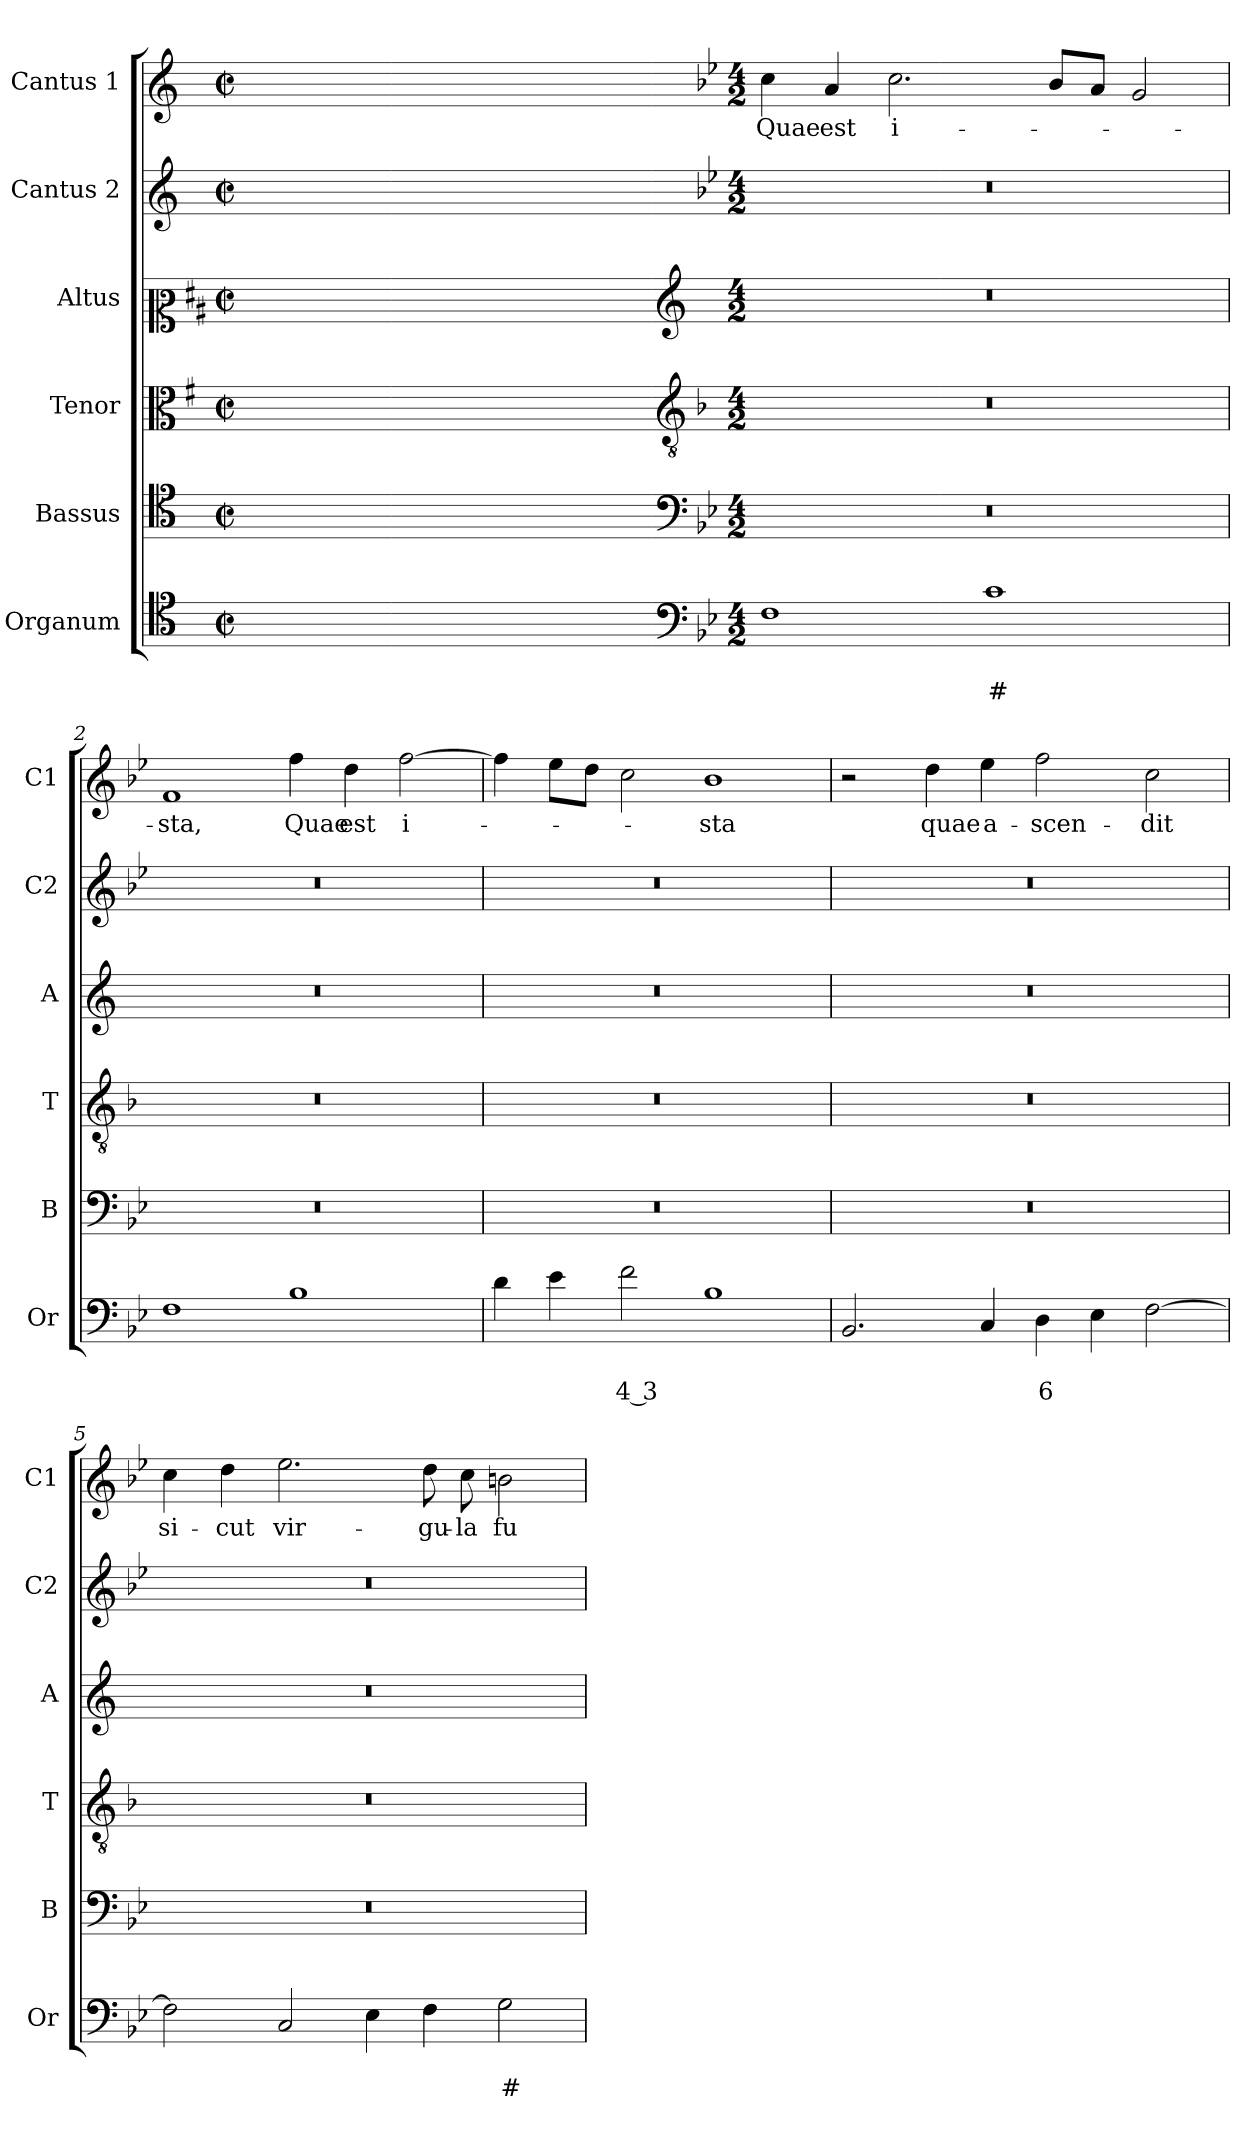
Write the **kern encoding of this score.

**kern	**text	**text	**kern	**kern	**kern	**kern	**kern	**text
*part6	*part6	*part6	*part5	*part4	*part3	*part2	*part1	*part1
*staff6	*staff6	*staff6	*staff5	*staff4	*staff3	*staff2	*staff1	*staff1
*I"Organum	*	*	*I"Bassus	*I"Tenor	*I"Altus	*I"Cantus 2	*I"Cantus 1	*
*I'Or	*	*	*I'B	*I'T	*I'A	*I'C2	*I'C1	*
*clefC4	*	*	*clefC4	*clefC3	*clefC2	*clefG2	*clefG2	*
*	*	*	*	*ITrd4c7	*ITrd1c2	*	*	*
*k[]	*	*	*k[]	*k[]	*k[]	*k[]	*k[]	*
*C:	*	*	*C:	*C:	*C:	*C:	*C:	*
*M2/2	*	*	*M2/2	*M2/2	*M2/2	*M2/2	*M2/2	*
*met(c|)	*	*	*met(c|)	*met(c|)	*met(c|)	*met(c|)	*met(c|)	*
=	=	=	=	=	=	=	=	=
1ryy	.	.	1ryy	1ryy	1ryy	1ryy	1ryy	.
=1X-	=1X-	=1X-	=1X-	=1X-	=1X-	=1X-	=1X-	=1X-
4ryy	.	.	4ryy	4ryy	4ryy	4ryy	4ryy	.
4ryy	.	.	4ryy	4ryy	4ryy	4ryy	4ryy	.
4ryy	.	.	4ryy	4ryy	4ryy	4ryy	4ryy	.
4ryy	.	.	4ryy	4ryy	4ryy	4ryy	4ryy	.
=1-	=1-	=1-	=1-	=1-	=1-	=1-	=1-	=1-
*clefF4	*	*	*clefF4	*clefGv2	*clefG2	*	*	*
*k[b-e-]	*	*	*k[b-e-]	*k[b-e-]	*k[b-e-]	*k[b-e-]	*k[b-e-]	*
*B-:	*	*	*B-:	*B-:	*B-:	*B-:	*B-:	*
*M4/2	*	*	*M4/2	*M4/2	*M4/2	*M4/2	*M4/2	*
!	!	!	!	!	!	!	!	!LO:LY:b
1F	.	.	0r	0r	0r	0r	4cc\	Quae
!	!	!	!	!	!	!	!	!LO:LY:b
.	.	.	.	.	.	.	4a/	est
!	!	!	!	!	!	!	!	!LO:LY:b
.	.	.	.	.	.	.	2.cc\	i-
!	!	!LO:LY:b	!	!	!	!	!	!
1c	.	#	.	.	.	.	.	.
.	.	.	.	.	.	.	8b-/L	.
.	.	.	.	.	.	.	8a/J	.
.	.	.	.	.	.	.	2g/	.
=2	=2	=2	=2	=2	=2	=2	=2	=2
!	!	!	!	!	!	!	!	!LO:LY:b
1F	.	.	0r	0r	0r	0r	1f	-sta,
!	!	!	!	!	!	!	!	!LO:LY:b
1B-	.	.	.	.	.	.	4ff\	Quae
!	!	!	!	!	!	!	!	!LO:LY:b
.	.	.	.	.	.	.	4dd\	est
!	!	!	!	!	!	!	!	!LO:LY:b
.	.	.	.	.	.	.	[2ff\	i-
=3	=3	=3	=3	=3	=3	=3	=3	=3
4d\	.	.	0r	0r	0r	0r	4ff\]	.
4e-\	.	.	.	.	.	.	8ee-\L	.
.	.	.	.	.	.	.	8dd\J	.
!	!	!LO:LY:b	!	!	!	!	!	!
2f\	.	4 3	.	.	.	.	2cc\	.
!	!	!	!	!	!	!	!	!LO:LY:b
1B-	.	.	.	.	.	.	1b-	-sta
=4	=4	=4	=4	=4	=4	=4	=4	=4
2.BB-/	.	.	0r	0r	0r	0r	2r	.
!	!	!	!	!	!	!	!	!LO:LY:b
.	.	.	.	.	.	.	4dd\	quae
!	!	!	!	!	!	!	!	!LO:LY:b
4C/	.	.	.	.	.	.	4ee-\	a-
!	!	!LO:LY:b	!	!	!	!	!	!LO:LY:b
4D\	.	6	.	.	.	.	2ff\	-scen-
4E-\	.	.	.	.	.	.	.	.
!	!	!	!	!	!	!	!	!LO:LY:b
[2F\	.	.	.	.	.	.	2cc\	-dit
!!LO:LB:g=z
=5	=5	=5	=5	=5	=5	=5	=5	=5
!	!	!	!	!	!	!	!	!LO:LY:b
2F\]	.	.	0r	0r	0r	0r	4cc\	si-
!	!	!	!	!	!	!	!	!LO:LY:b
.	.	.	.	.	.	.	4dd\	-cut
!	!	!	!	!	!	!	!	!LO:LY:b
2C/	.	.	.	.	.	.	2.ee-\	vir-
4E-\	.	.	.	.	.	.	.	.
!	!	!	!	!	!	!	!	!LO:LY:b
4F\	.	.	.	.	.	.	8dd\	-gu-
!	!	!	!	!	!	!	!	!LO:LY:b
.	.	.	.	.	.	.	8cc\	-la
!	!	!LO:LY:b	!	!	!	!	!	!LO:LY:b
2G\	.	#	.	.	.	.	2bn\	fu-
=	=	=	=	=	=	=	=	=
*-	*-	*-	*-	*-	*-	*-	*-	*-
